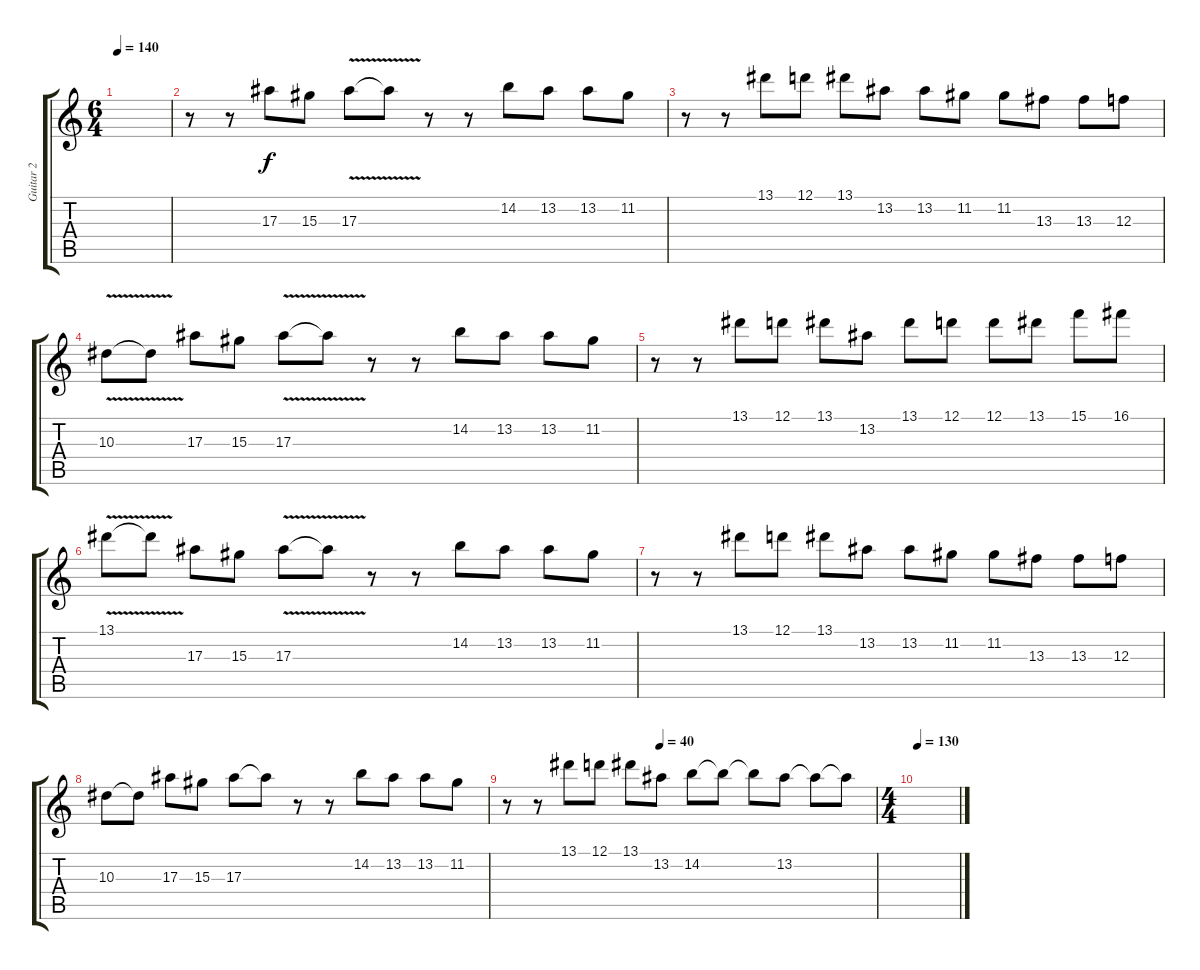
\track ("Guitar 2" "Guitar 2") {instrument distortionguitar}
\staff {score tabs}
\tuning (D4 A3 F3 C3 G2 D2) {hide}
\ts (6 4)
\tempo 140
\clef g2
\ks c
|
r.8{volume 9} r.8 17.3.8 15.3.8 17.3{v}.8 17.3{t}.8 r.8 r.8 14.2.8 13.2.8 13.2.8 11.2.8 |
r.8 r.8 13.1.8 12.1.8 13.1.8 13.2.8 13.2.8 11.2.8 11.2.8 13.3.8 13.3.8 12.3.8 |
10.3{v}.8 10.3{t}.8 17.3.8 15.3.8 17.3{v}.8 17.3{t}.8 r.8 r.8 14.2.8 13.2.8 13.2.8 11.2.8 |
r.8 r.8 13.1.8 12.1.8 13.1.8 13.2.8 13.1.8 12.1.8 12.1.8 13.1.8 15.1.8 16.1.8 |
13.1{v}.8 13.1{t}.8 17.3.8 15.3.8 17.3{v}.8 17.3{t}.8 r.8 r.8 14.2.8 13.2.8 13.2.8 11.2.8 |
r.8 r.8 13.1.8 12.1.8 13.1.8 13.2.8 13.2.8 11.2.8 11.2.8 13.3.8 13.3.8 12.3.8 |
10.3.8 10.3{t}.8 17.3.8 15.3.8 17.3.8 17.3{t}.8 r.8 r.8 14.2.8 13.2.8 13.2.8 11.2.8 |
\tempo (40 0.4166666666666667)
r.8 r.8 13.1.8 12.1.8 13.1.8 13.2.8 14.2.8 14.2{t}.8 14.2{t}.8 13.2.8 13.2{t}.8 13.2{t}.8 |
\ts (4 4)
\tempo 130
